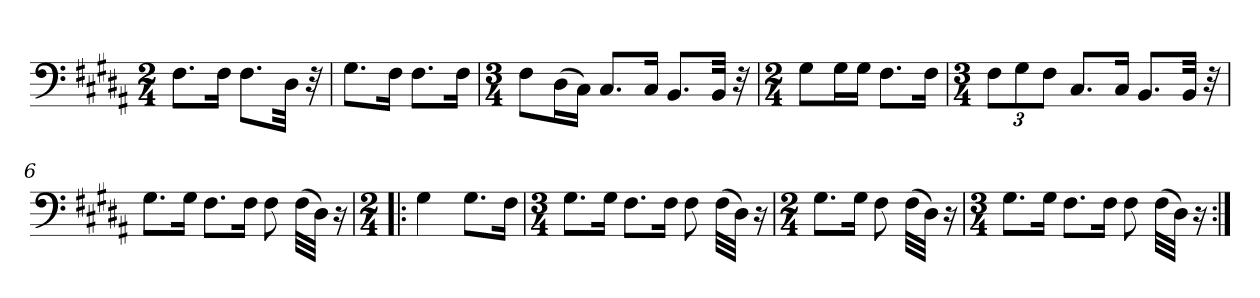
**kern
*part1
*staff1
*clefF4
*k[f#c#g#d#a#]
*M2/4
=1
8.F#\L
16F#\Jk
8.F#\L
32D#\Jkk
32r
=2
8.G#\L
16F#\Jk
8.F#\L
16F#\Jk
=3
*M3/4
8F#\L
(16D#\L
16C#\JJ)
8.C#/L
16C#/Jk
8.BB/L
32BB/Jkk
32r
=4
*M2/4
8G#\L
16G#\L
16G#\JJ
8.F#\L
16F#\Jk
=5
*M3/4
12F#\L
12G#\
12F#\J
8.C#/L
16C#/Jk
8.BB/L
32BB/Jkk
32r
=6
8.G#\L
16G#\Jk
8.F#\L
16F#\Jk
8F#\
(32F#\LLL
32D#\JJJ)
16r
=7!|:
*M2/4
4G#\
8.G#\L
16F#\Jk
=8
*M3/4
8.G#\L
16G#\Jk
8.F#\L
16F#\Jk
8F#\
(32F#\LLL
32D#\JJJ)
16r
=9
*M2/4
8.G#\L
16G#\Jk
8F#\
(32F#\LLL
32D#\JJJ)
16r
=10
*M3/4
8.G#\L
16G#\Jk
8.F#\L
16F#\Jk
8F#\
(32F#\LLL
32D#\JJJ)
16r
=:|!
*-
